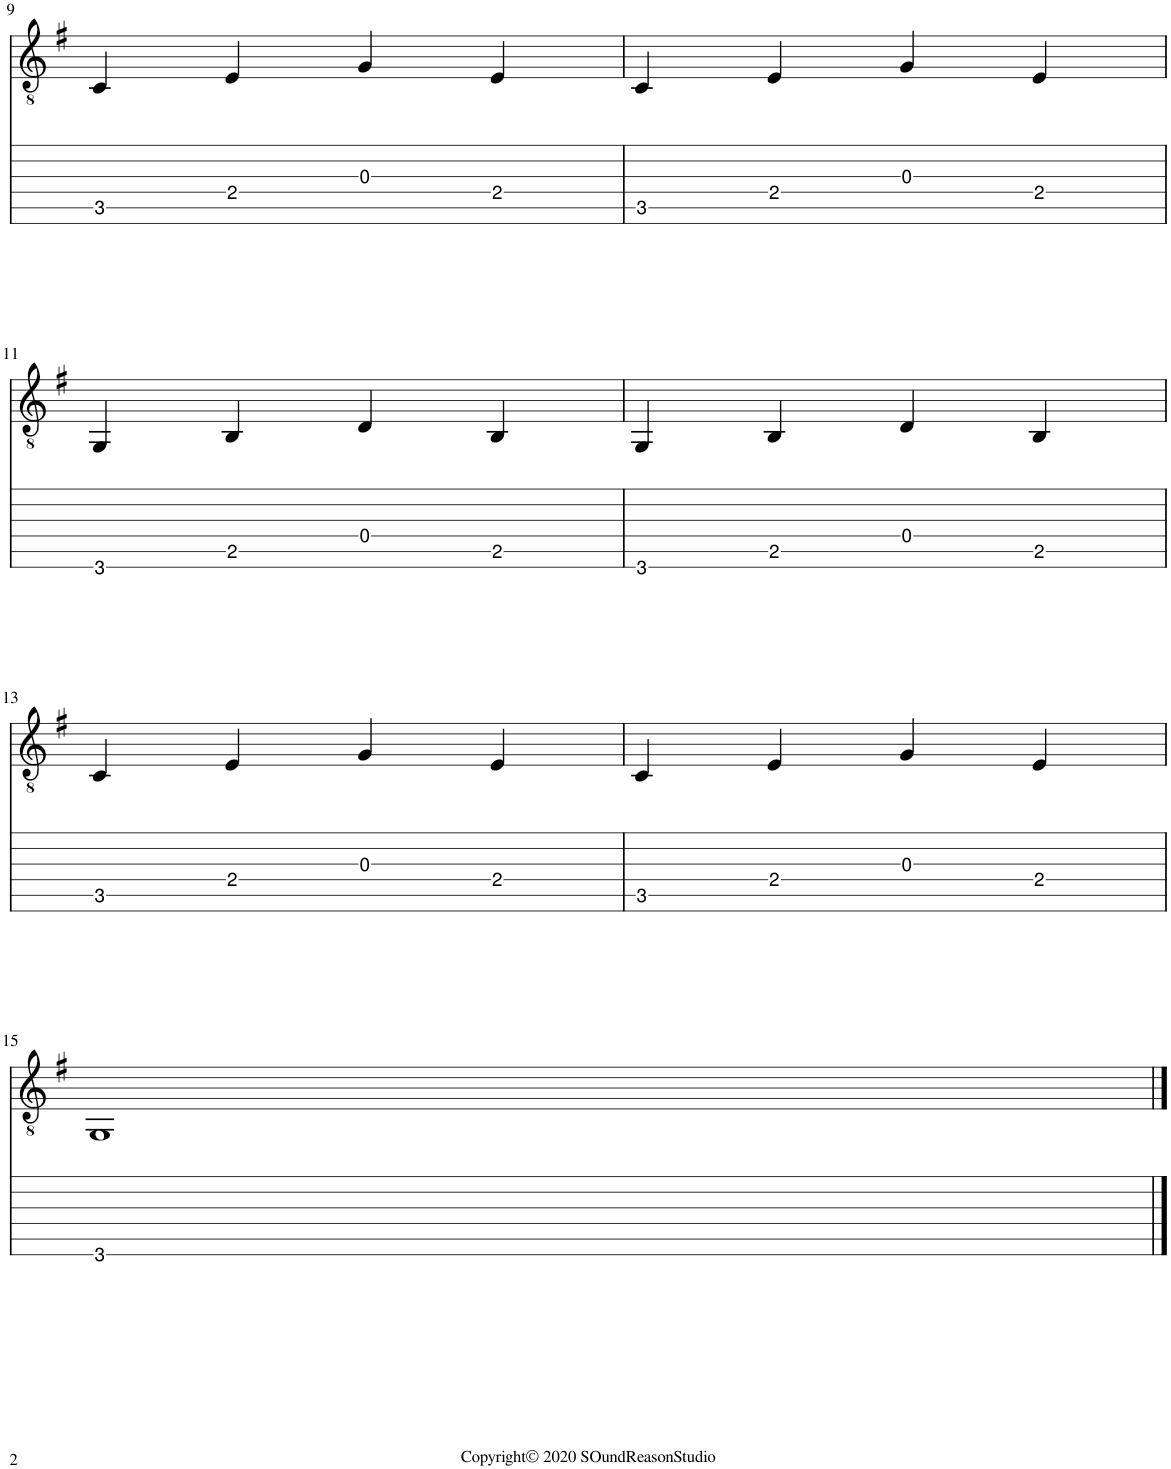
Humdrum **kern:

**kern	**kern
*part1	*part1
*staff2	*staff1
*I"Guitar	*
*I'Guit.	*
!!LO:PB:g=z
*	*clefGv2
*k[f#]	*k[f#]
*M4/4	*M4/4
=9	=9
4C	4C/
4E	4E/
4G	4G/
4E	4E/
=10	=10
4C	4C/
4E	4E/
4G	4G/
4E	4E/
!!LO:LB:g=z
=11	=11
4GG	4GG/
4BB	4BB/
4D	4D/
4BB	4BB/
=12	=12
4GG	4GG/
4BB	4BB/
4D	4D/
4BB	4BB/
!!LO:LB:g=z
=13	=13
4C	4C/
4E	4E/
4G	4G/
4E	4E/
=14	=14
4C	4C/
4E	4E/
4G	4G/
4E	4E/
!!LO:LB:g=z
=15	=15
1GG	1GG
==	==
*-	*-
